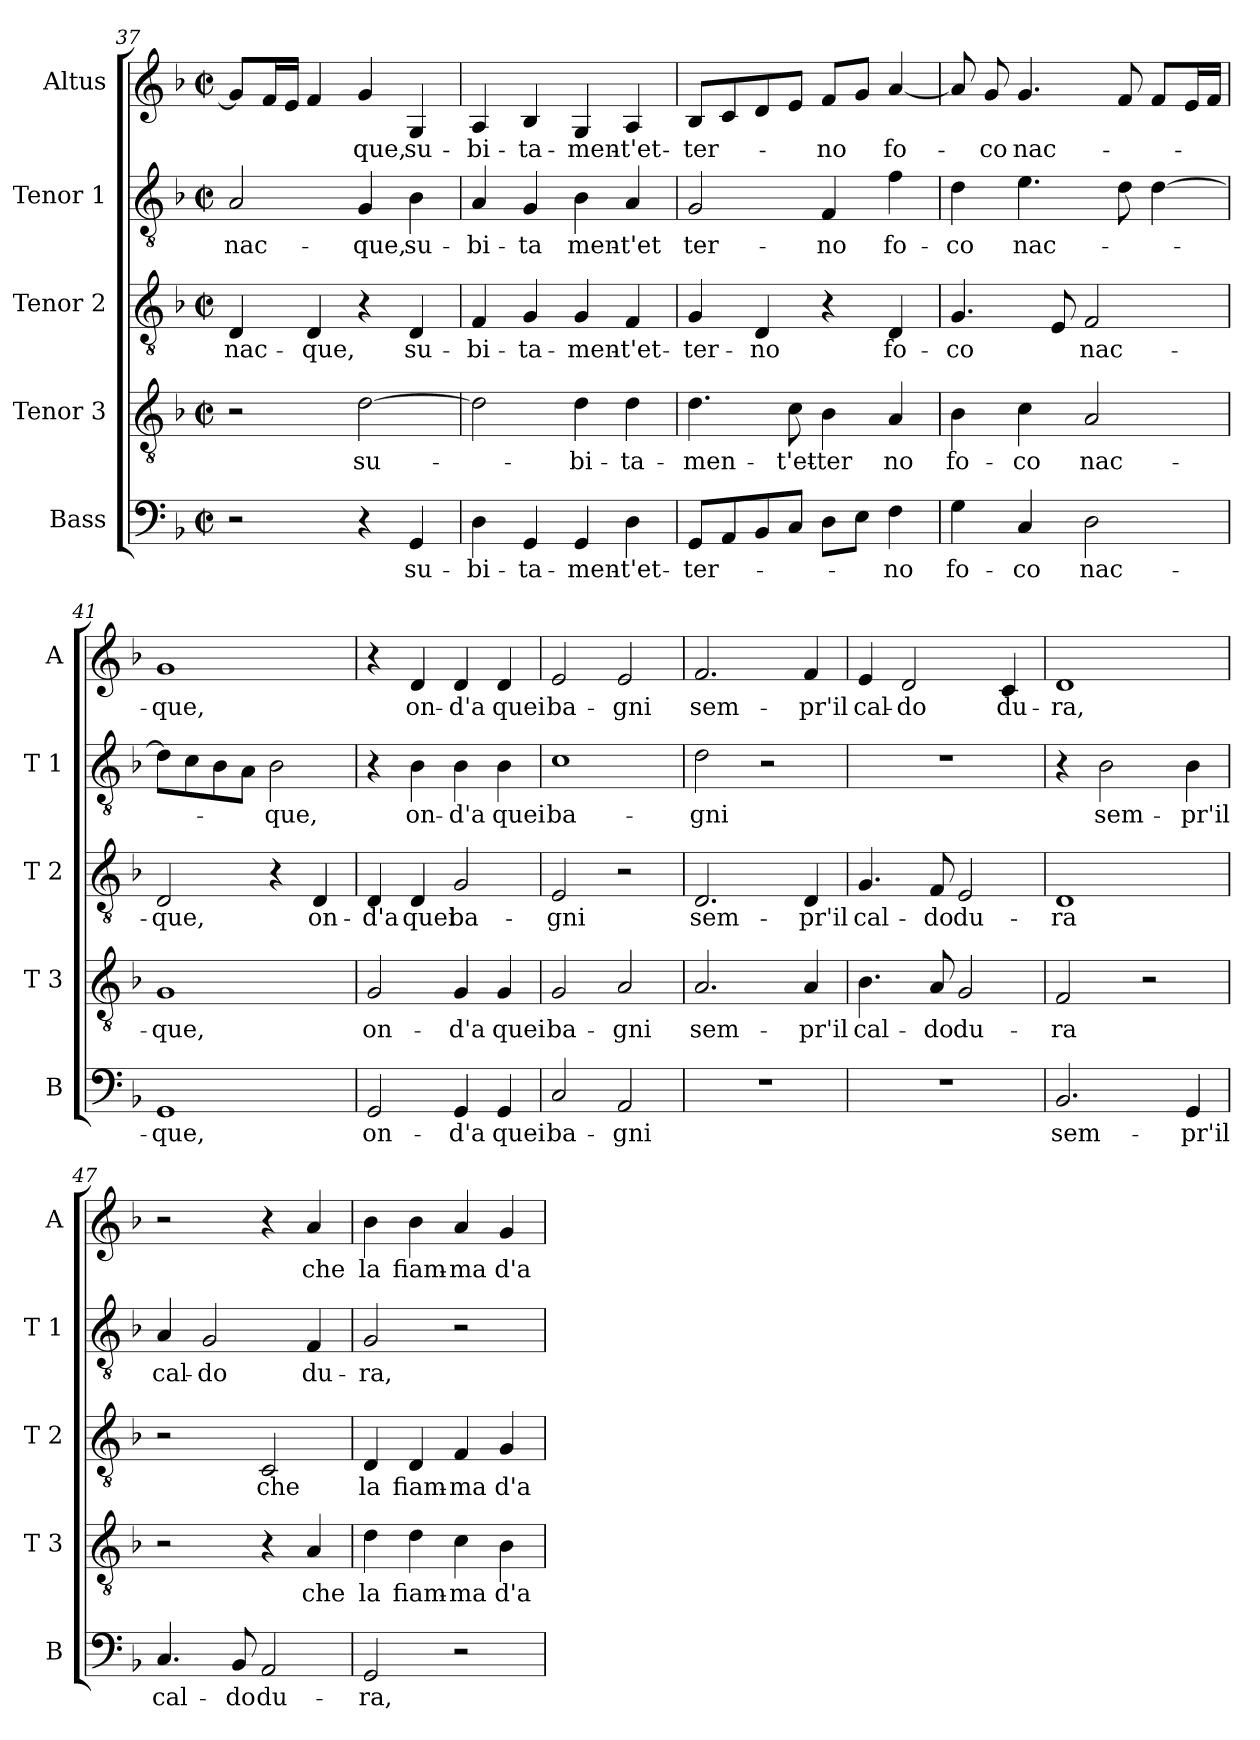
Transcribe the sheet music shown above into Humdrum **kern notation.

**kern	**text	**kern	**text	**kern	**text	**kern	**text	**kern	**text
*part5	*part5	*part4	*part4	*part3	*part3	*part2	*part2	*part1	*part1
*staff5	*staff5	*staff4	*staff4	*staff3	*staff3	*staff2	*staff2	*staff1	*staff1
*I"Bass	*	*I"Tenor 3	*	*I"Tenor 2	*	*I"Tenor 1	*	*I"Altus	*
*I'B	*	*I'T 3	*	*I'T 2	*	*I'T 1	*	*I'A	*
*clefF4	*	*clefGv2	*	*clefGv2	*	*clefGv2	*	*clefG2	*
*k[b-]	*	*k[b-]	*	*k[b-]	*	*k[b-]	*	*k[b-]	*
*F:	*	*F:	*	*F:	*	*F:	*	*F:	*
*M2/2	*	*M2/2	*	*M2/2	*	*M2/2	*	*M2/2	*
*met(c|)	*	*met(c|)	*	*met(c|)	*	*met(c|)	*	*met(c|)	*
=37	=37	=37	=37	=37	=37	=37	=37	=37	=37
2r	.	2r	.	4D/	nac-	2A/	nac-	8g/L]	.
.	.	.	.	.	.	.	.	16f/L	.
.	.	.	.	.	.	.	.	16e/JJ	.
.	.	.	.	4D/	-que,	.	.	4f/	.
4r	.	[2d\	su-	4r	.	4G/	-que,	4g/	-que,
4GG/	su-	.	.	4D/	su-	4B-\	su-	4G/	su-
=38	=38	=38	=38	=38	=38	=38	=38	=38	=38
4D\	-bi-	2d\]	.	4F/	-bi-	4A/	-bi-	4A/	-bi-
4GG/	-ta-	.	.	4G/	-ta-	4G/	-ta	4B-/	-ta-
4GG/	-men-	4d\	-bi-	4G/	-men-	4B-\	men-	4G/	-men-
4D\	-t'et-	4d\	-ta-	4F/	-t'et-	4A/	-t'et	4A/	-t'et-
=39	=39	=39	=39	=39	=39	=39	=39	=39	=39
8GG/L	-ter-	4.d\	-men-	4G/	-ter-	2G/	ter-	8B-/L	-ter-
8AA/	.	.	.	.	.	.	.	8c/	.
8BB-/	.	.	.	4D/	-no	.	.	8d/	.
8C/J	.	8c\	-t'et-	.	.	.	.	8e/J	.
8D\L	.	4B-\	-ter	4r	.	4F/	-no	8f/L	-no
8E\J	.	.	.	.	.	.	.	8g/J	.
4F\	-no	4A/	no	4D/	fo-	4f\	fo-	[4a/	fo-
=40	=40	=40	=40	=40	=40	=40	=40	=40	=40
4G\	fo-	4B-\	fo-	4.G/	-co	4d\	-co	8a/]	.
.	.	.	.	.	.	.	.	8g/	-co
4C/	-co	4c\	-co	.	.	4.e\	nac-	4.g/	nac-
.	.	.	.	8E/	.	.	.	.	.
2D\	nac-	2A/	nac-	2F/	nac-	.	.	.	.
.	.	.	.	.	.	8d\	.	8f/	.
.	.	.	.	.	.	[4d\	.	8f/L	.
.	.	.	.	.	.	.	.	16e/L	.
.	.	.	.	.	.	.	.	16f/JJ	.
!!LO:LB:g=z
=41	=41	=41	=41	=41	=41	=41	=41	=41	=41
1GG	-que,	1G	-que,	2D/	-que,	8d\L]	.	1g	-que,
.	.	.	.	.	.	8c\	.	.	.
.	.	.	.	.	.	8B-\	.	.	.
.	.	.	.	.	.	8A\J	.	.	.
.	.	.	.	4r	.	2B-\	-que,	.	.
.	.	.	.	4D/	on-	.	.	.	.
=42	=42	=42	=42	=42	=42	=42	=42	=42	=42
2GG/	on-	2G/	on-	4D/	-d'a	4r	.	4r	.
.	.	.	.	4D/	quei	4B-\	on-	4d/	on-
4GG/	-d'a	4G/	-d'a	2G/	ba-	4B-\	-d'a	4d/	-d'a
4GG/	quei	4G/	quei	.	.	4B-\	quei	4d/	quei
=43	=43	=43	=43	=43	=43	=43	=43	=43	=43
2C/	ba-	2G/	ba-	2E/	-gni	1c	ba-	2e/	ba-
2AA/	-gni	2A/	-gni	2r	.	.	.	2e/	-gni
=44	=44	=44	=44	=44	=44	=44	=44	=44	=44
1r	.	2.A/	sem-	2.D/	sem-	2d\	-gni	2.f/	sem-
.	.	.	.	.	.	2r	.	.	.
.	.	4A/	-pr'il	4D/	-pr'il	.	.	4f/	-pr'il
=45	=45	=45	=45	=45	=45	=45	=45	=45	=45
1r	.	4.B-\	cal-	4.G/	cal-	1r	.	4e/	cal-
.	.	.	.	.	.	.	.	2d/	-do
.	.	8A/	-do	8F/	-do	.	.	.	.
.	.	2G/	du-	2E/	du-	.	.	.	.
.	.	.	.	.	.	.	.	4c/	du-
!!LO:PB:g=z
=46	=46	=46	=46	=46	=46	=46	=46	=46	=46
2.BB-/	sem-	2F/	-ra	1D	-ra	4r	.	1d	-ra,
.	.	.	.	.	.	2B-\	sem-	.	.
.	.	2r	.	.	.	.	.	.	.
4GG/	-pr'il	.	.	.	.	4B-\	-pr'il	.	.
=47	=47	=47	=47	=47	=47	=47	=47	=47	=47
4.C/	cal-	2r	.	2r	.	4A/	cal-	2r	.
.	.	.	.	.	.	2G/	-do	.	.
8BB-/	-do	.	.	.	.	.	.	.	.
2AA/	du-	4r	.	2C/	che	.	.	4r	.
.	.	4A/	che	.	.	4F/	du-	4a/	che
=48	=48	=48	=48	=48	=48	=48	=48	=48	=48
2GG/	-ra,	4d\	la	4D/	la	2G/	-ra,	4b-\	la
.	.	4d\	fiam-	4D/	fiam-	.	.	4b-\	fiam-
2r	.	4c\	-ma	4F/	-ma	2r	.	4a/	-ma
.	.	4B-\	d'a-	4G/	d'a-	.	.	4g/	d'a-
=	=	=	=	=	=	=	=	=	=
*-	*-	*-	*-	*-	*-	*-	*-	*-	*-
